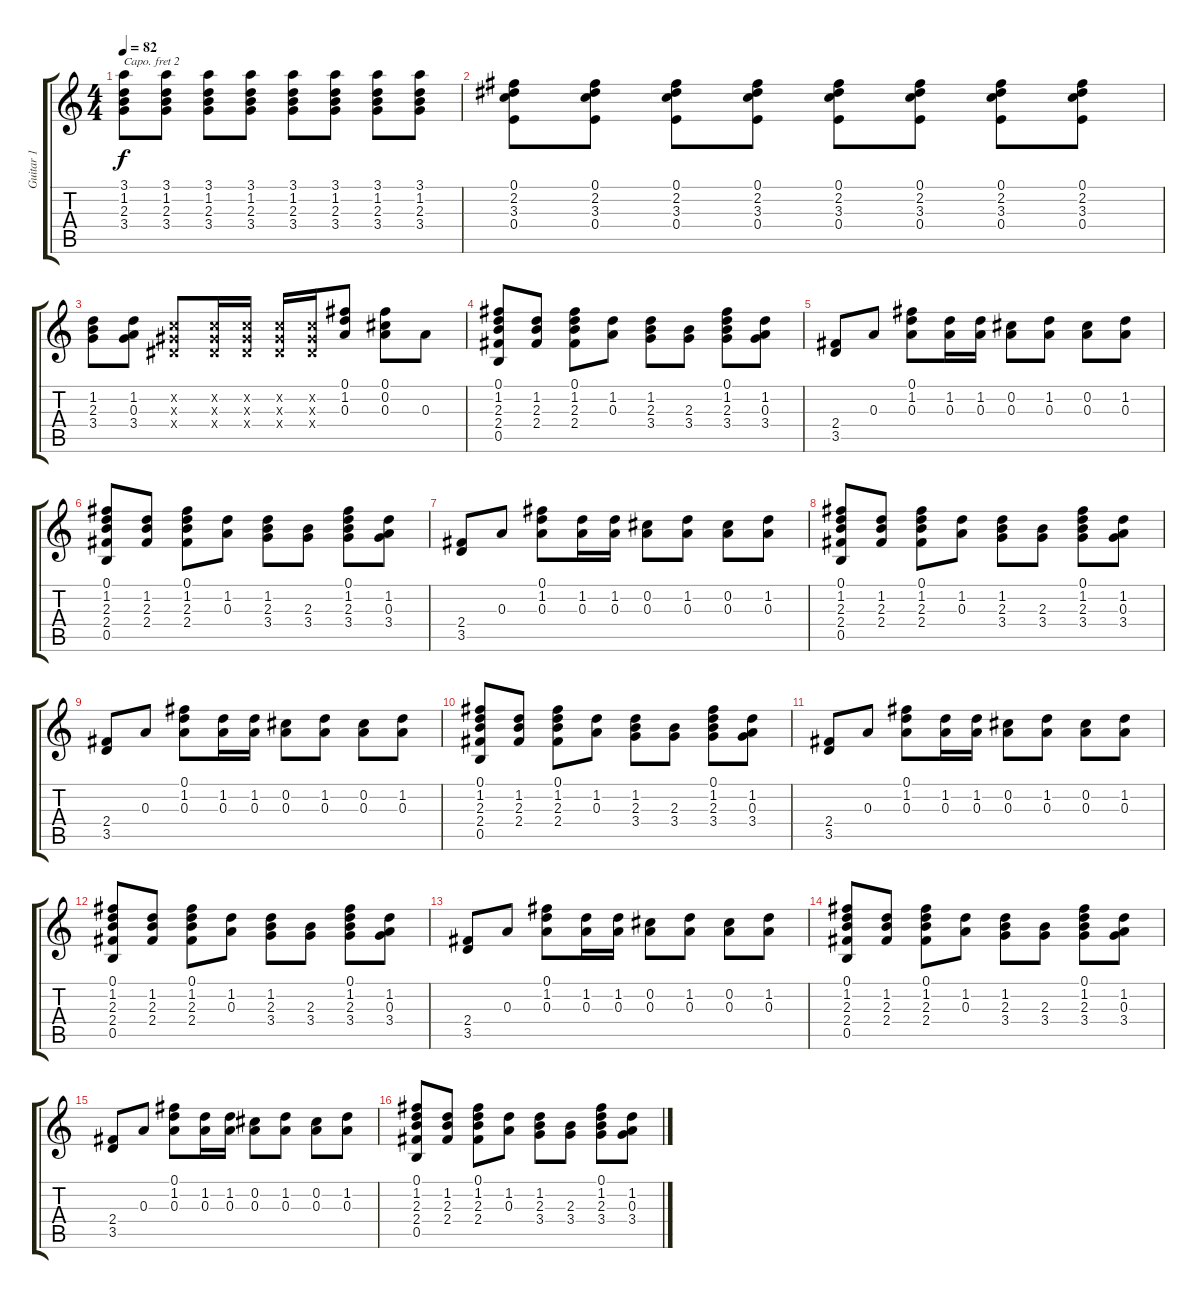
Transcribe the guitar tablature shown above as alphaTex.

\track ("Guitar 1" "Guitar 1") {instrument acousticguitarnylon}
\staff {score tabs}
\capo 2
\tuning (E4 B3 G3 D3 A2 E2) {hide}
\ts (4 4)
\tempo 82
\clef g2
\ks c
(3.1 1.2 2.3 3.4).8{dy f} (3.1 1.2 2.3 3.4).8 (3.1 1.2 2.3 3.4).8 (3.1 1.2 2.3 3.4).8 (3.1 1.2 2.3 3.4).8 (3.1 1.2 2.3 3.4).8 (3.1 1.2 2.3 3.4).8 (3.1 1.2 2.3 3.4).8 |
(0.1 2.2 3.3 0.4).8 (0.1 2.2 3.3 0.4).8 (0.1 2.2 3.3 0.4).8 (0.1 2.2 3.3 0.4).8 (0.1 2.2 3.3 0.4).8 (0.1 2.2 3.3 0.4).8 (0.1 2.2 3.3 0.4).8 (0.1 2.2 3.3 0.4).8 |
(1.2 2.3 3.4).8 (1.2 0.3 3.4).8 (-1.2{x} -1.3{x} -1.4{x}).8 (-1.2{x} -1.3{x} -1.4{x}).16 (-1.2{x} -1.3{x} -1.4{x}).16 (-1.2{x} -1.3{x} -1.4{x}).16 (-1.2{x} -1.3{x} -1.4{x}).16 (0.1 1.2 0.3).8 (0.1 0.2 0.3).8 0.3.8 |
(0.1 1.2 2.3 2.4 0.5).8 (1.2 2.3 2.4).8 (0.1 1.2 2.3 2.4).8 (1.2 0.3).8 (1.2 2.3 3.4).8 (2.3 3.4).8 (0.1 1.2 2.3 3.4).8 (1.2 0.3 3.4).8 |
(2.4 3.5).8 0.3.8 (0.1 1.2 0.3).8 (1.2 0.3).16 (1.2 0.3).16 (0.2 0.3).8 (1.2 0.3).8 (0.2 0.3).8 (1.2 0.3).8 |
(0.1 1.2 2.3 2.4 0.5).8 (1.2 2.3 2.4).8 (0.1 1.2 2.3 2.4).8 (1.2 0.3).8 (1.2 2.3 3.4).8 (2.3 3.4).8 (0.1 1.2 2.3 3.4).8 (1.2 0.3 3.4).8 |
(2.4 3.5).8 0.3.8 (0.1 1.2 0.3).8 (1.2 0.3).16 (1.2 0.3).16 (0.2 0.3).8 (1.2 0.3).8 (0.2 0.3).8 (1.2 0.3).8 |
(0.1 1.2 2.3 2.4 0.5).8 (1.2 2.3 2.4).8 (0.1 1.2 2.3 2.4).8 (1.2 0.3).8 (1.2 2.3 3.4).8 (2.3 3.4).8 (0.1 1.2 2.3 3.4).8 (1.2 0.3 3.4).8 |
(2.4 3.5).8 0.3.8 (0.1 1.2 0.3).8 (1.2 0.3).16 (1.2 0.3).16 (0.2 0.3).8 (1.2 0.3).8 (0.2 0.3).8 (1.2 0.3).8 |
(0.1 1.2 2.3 2.4 0.5).8 (1.2 2.3 2.4).8 (0.1 1.2 2.3 2.4).8 (1.2 0.3).8 (1.2 2.3 3.4).8 (2.3 3.4).8 (0.1 1.2 2.3 3.4).8 (1.2 0.3 3.4).8 |
(2.4 3.5).8 0.3.8 (0.1 1.2 0.3).8 (1.2 0.3).16 (1.2 0.3).16 (0.2 0.3).8 (1.2 0.3).8 (0.2 0.3).8 (1.2 0.3).8 |
(0.1 1.2 2.3 2.4 0.5).8 (1.2 2.3 2.4).8 (0.1 1.2 2.3 2.4).8 (1.2 0.3).8 (1.2 2.3 3.4).8 (2.3 3.4).8 (0.1 1.2 2.3 3.4).8 (1.2 0.3 3.4).8 |
(2.4 3.5).8 0.3.8 (0.1 1.2 0.3).8 (1.2 0.3).16 (1.2 0.3).16 (0.2 0.3).8 (1.2 0.3).8 (0.2 0.3).8 (1.2 0.3).8 |
(0.1 1.2 2.3 2.4 0.5).8 (1.2 2.3 2.4).8 (0.1 1.2 2.3 2.4).8 (1.2 0.3).8 (1.2 2.3 3.4).8 (2.3 3.4).8 (0.1 1.2 2.3 3.4).8 (1.2 0.3 3.4).8 |
(2.4 3.5).8 0.3.8 (0.1 1.2 0.3).8 (1.2 0.3).16 (1.2 0.3).16 (0.2 0.3).8 (1.2 0.3).8 (0.2 0.3).8 (1.2 0.3).8 |
(0.1 1.2 2.3 2.4 0.5).8 (1.2 2.3 2.4).8 (0.1 1.2 2.3 2.4).8 (1.2 0.3).8 (1.2 2.3 3.4).8 (2.3 3.4).8 (0.1 1.2 2.3 3.4).8 (1.2 0.3 3.4).8
